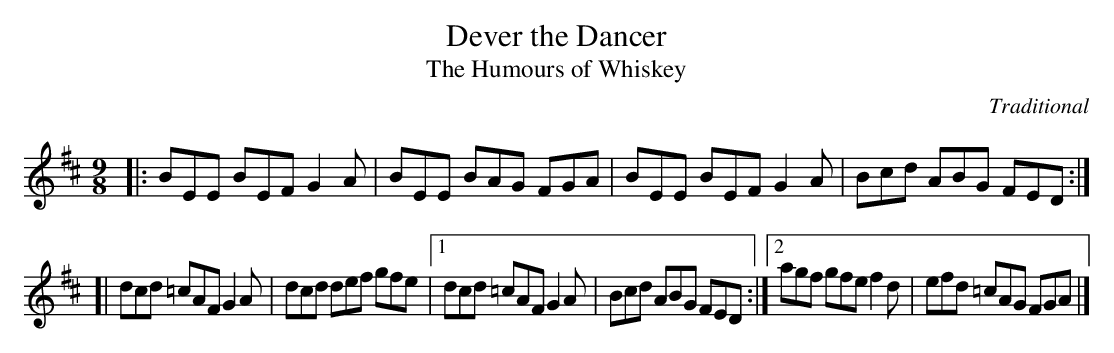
X:1
T:Dever the Dancer
T:The Humours of Whiskey
M:9/8
L:1/8
C:Traditional
K:D
|: BEE BEF G2A | BEE BAG FGA | BEE BEF G2A | Bcd ABG FED :|
[| dcd =cAF G2A | dcd def gfe |1 dcd =cAF G2A | Bcd ABG FED :|2 agf gfe f2d | efd =cAG FGA |]
